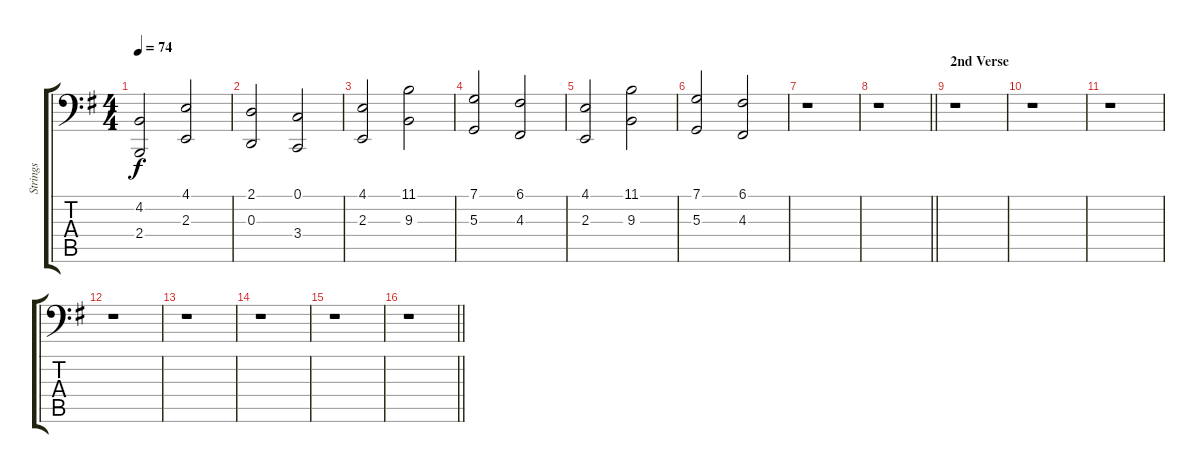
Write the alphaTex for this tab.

\track ("Strings" "Strings") {instrument stringensemble1}
\staff {score tabs}
\tuning (C3 G2 D2 A1 E1 B0) {hide}
\ts (4 4)
\tempo 74
\clef f4
\ks eminor
(4.2 2.4).2{dy f} (4.1 2.3).2 |
(2.1 0.3).2 (0.1 3.4).2 |
(4.1 2.3).2 (11.1 9.3).2 |
(7.1 5.3).2 (6.1 4.3).2 |
(4.1 2.3).2 (11.1 9.3).2 |
(7.1 5.3).2 (6.1 4.3).2 |
r.1 |
\barLineRight lightlight
r.1 |
\section ("" "2nd Verse")
r.1 |
r.1 |
r.1 |
r.1 |
r.1 |
r.1 |
r.1 |
\barLineRight lightlight
r.1
